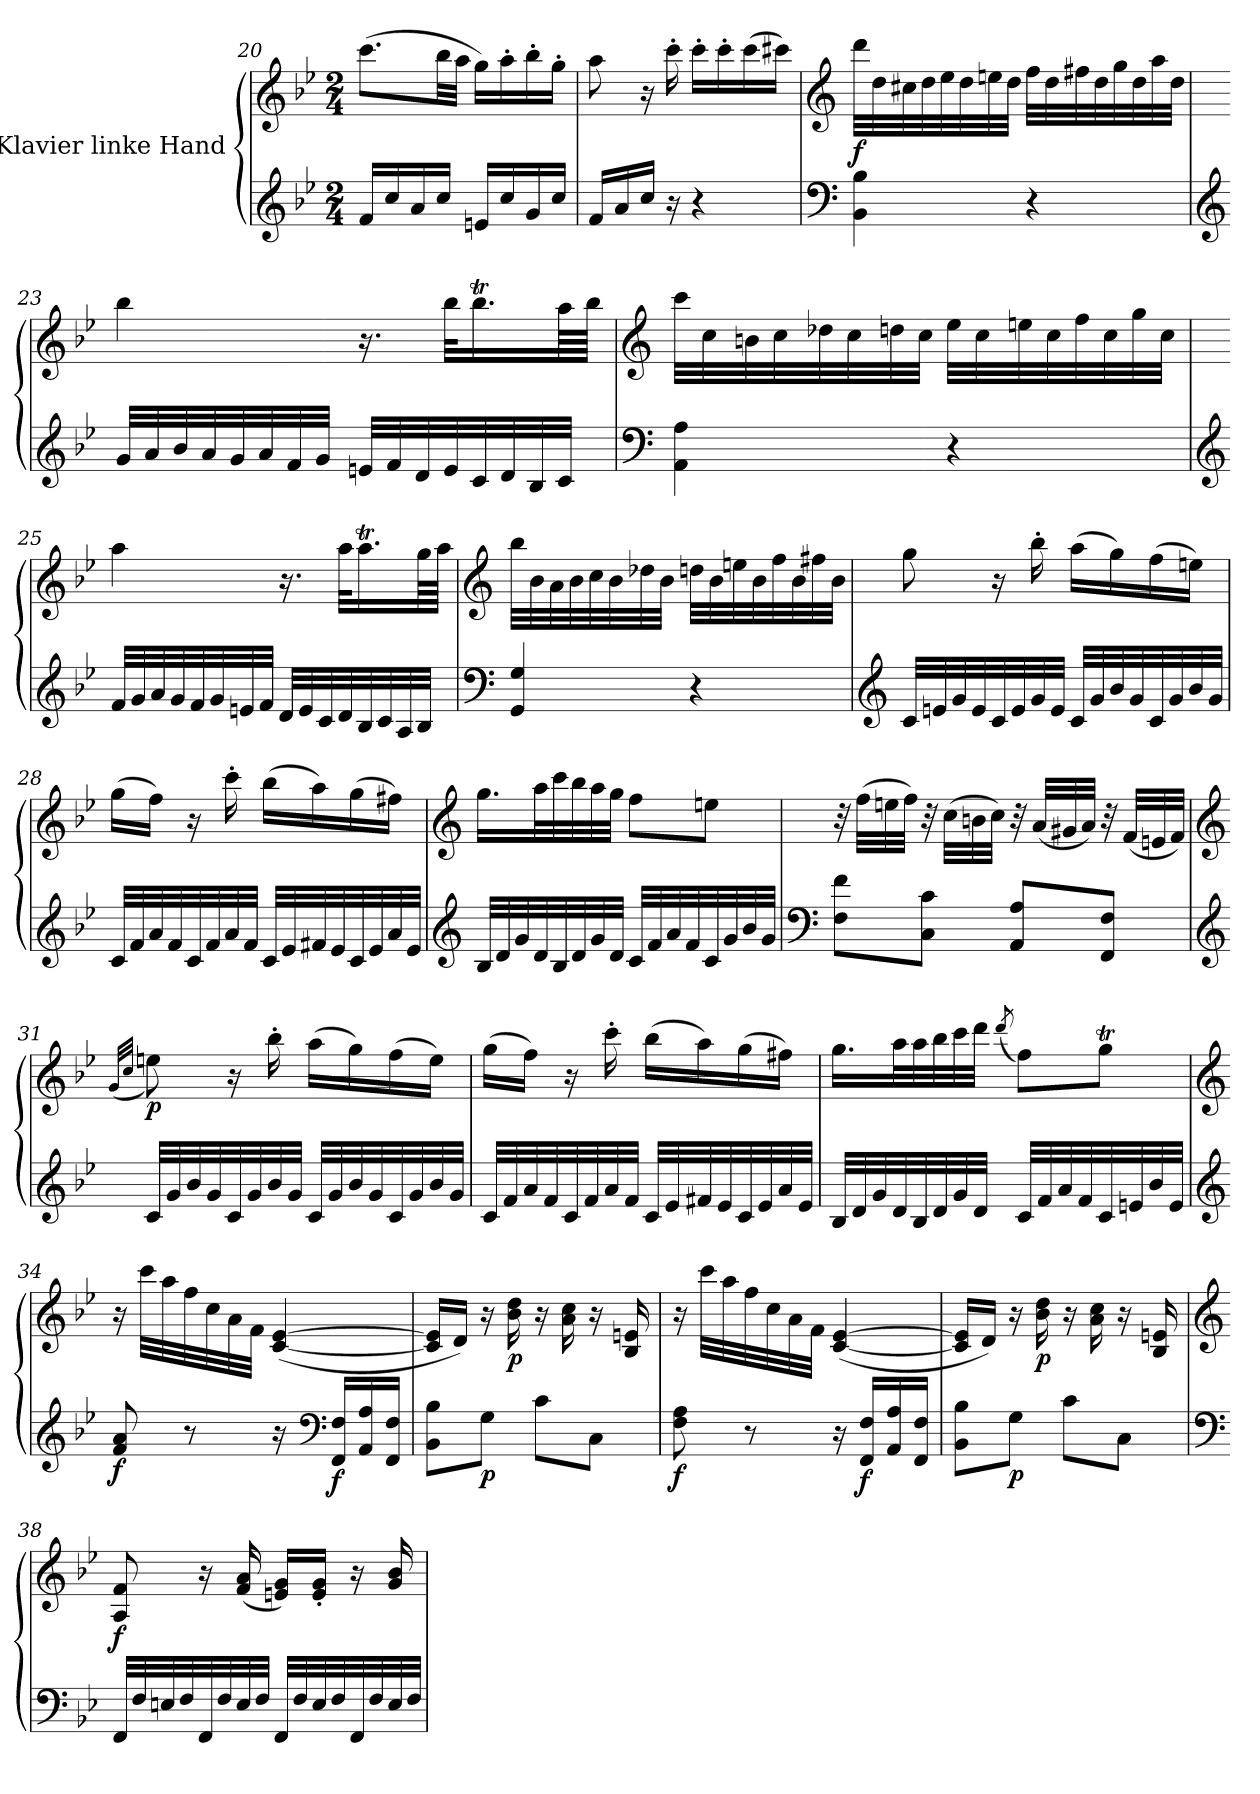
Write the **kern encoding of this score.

**kern	**kern	**dynam
*part1	*part1	*part1
*staff2	*staff1	*staff1/2
*I"Klavier linke Hand	*	*
*clefG2	*clefG2	*
*k[b-e-]	*k[b-e-]	*
*M2/4	*M2/4	*
=20	=20	=20
16f/LL	(8.ccc\L	.
16cc/	.	.
16a/	.	.
16cc/JJ	32bb-\LL	.
.	32aa\JJJ	.
16en/LL	16gg\LL)	.
16cc/	16aa'\	.
16g/	16bb-'\	.
16cc/JJ	16gg'\JJ	.
!!LO:LB:g=z
=21	=21	=21
16f/LL	8aa\	.
16a/	.	.
16cc/JJ	16r	.
16r	16ccc'\	.
4r	16ccc'\LL	.
.	16ccc'\	.
.	(16ccc\	.
.	16ccc#X\JJ)	.
!!LO:LB:g=z
=22	=22	=22
*clefF4	*clefG2	*
!	!	!LO:DY:b
4BB-\ 4B-\	32ddd\LLL	f
.	32dd\	.
.	32cc#X\	.
.	32dd\	.
.	32ee-\	.
.	32dd\	.
.	32een\	.
.	32dd\JJJ	.
4r	32ff\LLL	.
.	32dd\	.
.	32ff#X\	.
.	32dd\	.
.	32gg\	.
.	32dd\	.
.	32aa\	.
.	32dd\JJJ	.
!!LO:PB:g=z
=23	=23	=23
*clefG2	*	*
32g/LLL	4bb-\	.
32a/	.	.
32b-/	.	.
32a/	.	.
32g/	.	.
32a/	.	.
32f/	.	.
32g/JJJ	.	.
32en/LLL	16.r	.
32f/	.	.
32d/	.	.
32e/	32bb-\KLL	.
32c/	16.bb-T\	.
32d/	.	.
32B-/	.	.
32c/JJJ	64aa\LL	.
.	64bb-\JJJJ	.
!!LO:LB:g=z
=24	=24	=24
*clefF4	*clefG2	*
4AA\ 4A\	32ccc\LLL	.
.	32cc\	.
.	32bn\	.
.	32cc\	.
.	32dd-X\	.
.	32cc\	.
.	32ddn\	.
.	32cc\JJJ	.
4r	32ee-\LLL	.
.	32cc\	.
.	32een\	.
.	32cc\	.
.	32ff\	.
.	32cc\	.
.	32gg\	.
.	32cc\JJJ	.
!!LO:LB:g=z
=25	=25	=25
*clefG2	*	*
32f/LLL	4aa\	.
32g/	.	.
32a/	.	.
32g/	.	.
32f/	.	.
32g/	.	.
32en/	.	.
32f/JJJ	.	.
32d/LLL	16.r	.
32e/	.	.
32c/	.	.
32d/	32aa\KLL	.
32B-/	16.aat\	.
32c/	.	.
32A/	.	.
32B-/JJJ	64gg\LL	.
.	64aa\JJJJ	.
!!LO:LB:g=z
=26	=26	=26
*clefF4	*clefG2	*
4GG/ 4G/	32bb-\LLL	.
.	32b-\	.
.	32a\	.
.	32b-\	.
.	32cc\	.
.	32b-\	.
.	32dd-X\	.
.	32b-\JJJ	.
4r	32ddn\LLL	.
.	32b-\	.
.	32een\	.
.	32b-\	.
.	32ff\	.
.	32b-\	.
.	32ff#X\	.
.	32b-\JJJ	.
!!LO:LB:g=z
=27	=27	=27
*clefG2	*	*
32c/LLL	8gg\	.
32en/	.	.
32g/	.	.
32e/	.	.
32c/	16r	.
32e/	.	.
32g/	16bb-'\	.
32e/JJJ	.	.
32c/LLL	(16aa\LL	.
32g/	.	.
32b-/	16gg\)	.
32g/	.	.
32c/	(16ff\	.
32g/	.	.
32b-/	16een\JJ)	.
32g/JJJ	.	.
!!LO:LB:g=z
=28	=28	=28
32c/LLL	(16gg\LL	.
32f/	.	.
32a/	16ff\JJ)	.
32f/	.	.
32c/	16r	.
32f/	.	.
32a/	16ccc'\	.
32f/JJJ	.	.
32c/LLL	(16bb-\LL	.
32e-/	.	.
32f#X/	16aa\)	.
32e-/	.	.
32c/	(16gg\	.
32e-/	.	.
32a/	16ff#X\JJ)	.
32e-/JJJ	.	.
!!LO:LB:g=z
=29	=29	=29
*clefG2	*clefG2	*
32B-/LLL	16.gg\LL	.
32d/	.	.
32g/	.	.
32d/	32aa\L	.
32B-/	32ccc\	.
32d/	32bb-\	.
32g/	32aa\	.
32d/JJJ	32gg\JJJ	.
32c/LLL	8ff\L	.
32f/	.	.
32a/	.	.
32f/	.	.
32c/	8een\J	.
32g/	.	.
32b-/	.	.
32g/JJJ	.	.
!!LO:PB:g=z
=30	=30	=30
*clefF4	*	*
8F\ 8f\L	32r	.
.	(32ff\LLL	.
.	32een\	.
.	32ff\JJJ)	.
8C\ 8c\J	32r	.
.	(32cc\LLL	.
.	32bn\	.
.	32cc\JJJ)	.
8AA/ 8A/L	32r	.
.	(32a/LLL	.
.	32g#X/	.
.	32a/JJJ)	.
8FF/ 8F/J	32r	.
.	(32f/LLL	.
.	32en/	.
.	32f/JJJ)	.
!!LO:LB:g=z
=31	=31	=31
*clefG2	*clefG2	*
.	(32qg/LLL	.
.	32qcc/JJJ	.
!	!	!LO:DY:b
32c/LLL	8een\)	p
32g/	.	.
32b-/	.	.
32g/	.	.
32c/	16r	.
32g/	.	.
32b-/	16bb-'\	.
32g/JJJ	.	.
32c/LLL	(16aa\LL	.
32g/	.	.
32b-/	16gg\)	.
32g/	.	.
32c/	(16ff\	.
32g/	.	.
32b-/	16ee\JJ)	.
32g/JJJ	.	.
!!LO:LB:g=z
=32	=32	=32
32c/LLL	(16gg\LL	.
32f/	.	.
32a/	16ff\JJ)	.
32f/	.	.
32c/	16r	.
32f/	.	.
32a/	16ccc'\	.
32f/JJJ	.	.
32c/LLL	(16bb-\LL	.
32e-/	.	.
32f#X/	16aa\)	.
32e-/	.	.
32c/	(16gg\	.
32e-/	.	.
32a/	16ff#X\JJ)	.
32e-/JJJ	.	.
!!LO:LB:g=z
=33	=33	=33
32B-/LLL	16.gg\LL	.
32d/	.	.
32g/	.	.
32d/	32aa\L	.
32B-/	32aa\	.
32d/	32bb-\	.
32g/	32ccc\	.
32d/JJJ	32ddd\JJJ	.
.	(8qddd/	.
32c/LLL	8ff\L)	.
32f/	.	.
32a/	.	.
32f/	.	.
32c/	8ggT\J	.
32en/	.	.
32b-/	.	.
32e/JJJ	.	.
!!LO:LB:g=z
=34	=34	=34
*clefG2	*clefG2	*
!	!	!LO:DY:b=2
8f/ 8a/	16r	f
.	32ccc\LLL	.
.	32aa\	.
8r	32ff\	.
.	32cc\	.
.	32a\	.
.	32f\JJJ	.
16r	([4c/ [4e-/	.
*clefF4	*	*
!	!	!LO:DY:b=2
16FF/ 16F/LL	.	f
16AA/ 16A/	.	.
16FF/ 16F/JJ	.	.
=35	=35	=35
8BB-\ 8B-\L	16c/] 16e-/]LL	.
.	16d/JJ)	.
!	!	!LO:DY:b=2
8G\J	16r	p
!	!	!LO:DY:b
.	16b-\ 16dd\	p
8c\L	16r	.
.	16a\ 16cc\	.
8C\J	16r	.
.	16B-/ 16en/	.
!!LO:LB:g=z
=36	=36	=36
!	!	!LO:DY:b=2
8F\ 8A\	16r	f
.	32ccc\LLL	.
.	32aa\	.
8r	32ff\	.
.	32cc\	.
.	32a\	.
.	32f\JJJ	.
16r	([4c/ [4e-/	.
!	!	!LO:DY:b=2
16FF/ 16F/LL	.	f
16AA/ 16A/	.	.
16FF/ 16F/JJ	.	.
=37	=37	=37
8BB-\ 8B-\L	16c/] 16e-/]LL	.
.	16d/JJ)	.
!	!	!LO:DY:b=2
8G\J	16r	p
!	!	!LO:DY:b
.	16b-\ 16dd\	p
8c\L	16r	.
.	16a\ 16cc\	.
8C\J	16r	.
.	16B-/ 16en/	.
!!LO:PB:g=z
=38	=38	=38
*clefF4	*clefG2	*
!	!	!LO:DY:b
32FF/LLL	8A/ 8f/	f
32F/	.	.
32En/	.	.
32F/	.	.
32FF/	16r	.
32F/	.	.
32E/	(16f/ 16a/	.
32F/JJJ	.	.
32FF/LLL	16en/ 16g/LL)	.
32F/	.	.
32E/	16e/' 16g/'JJ	.
32F/	.	.
32FF/	16r	.
32F/	.	.
32E/	16g/ 16b-/	.
32F/JJJ	.	.
=	=	=
*-	*-	*-
